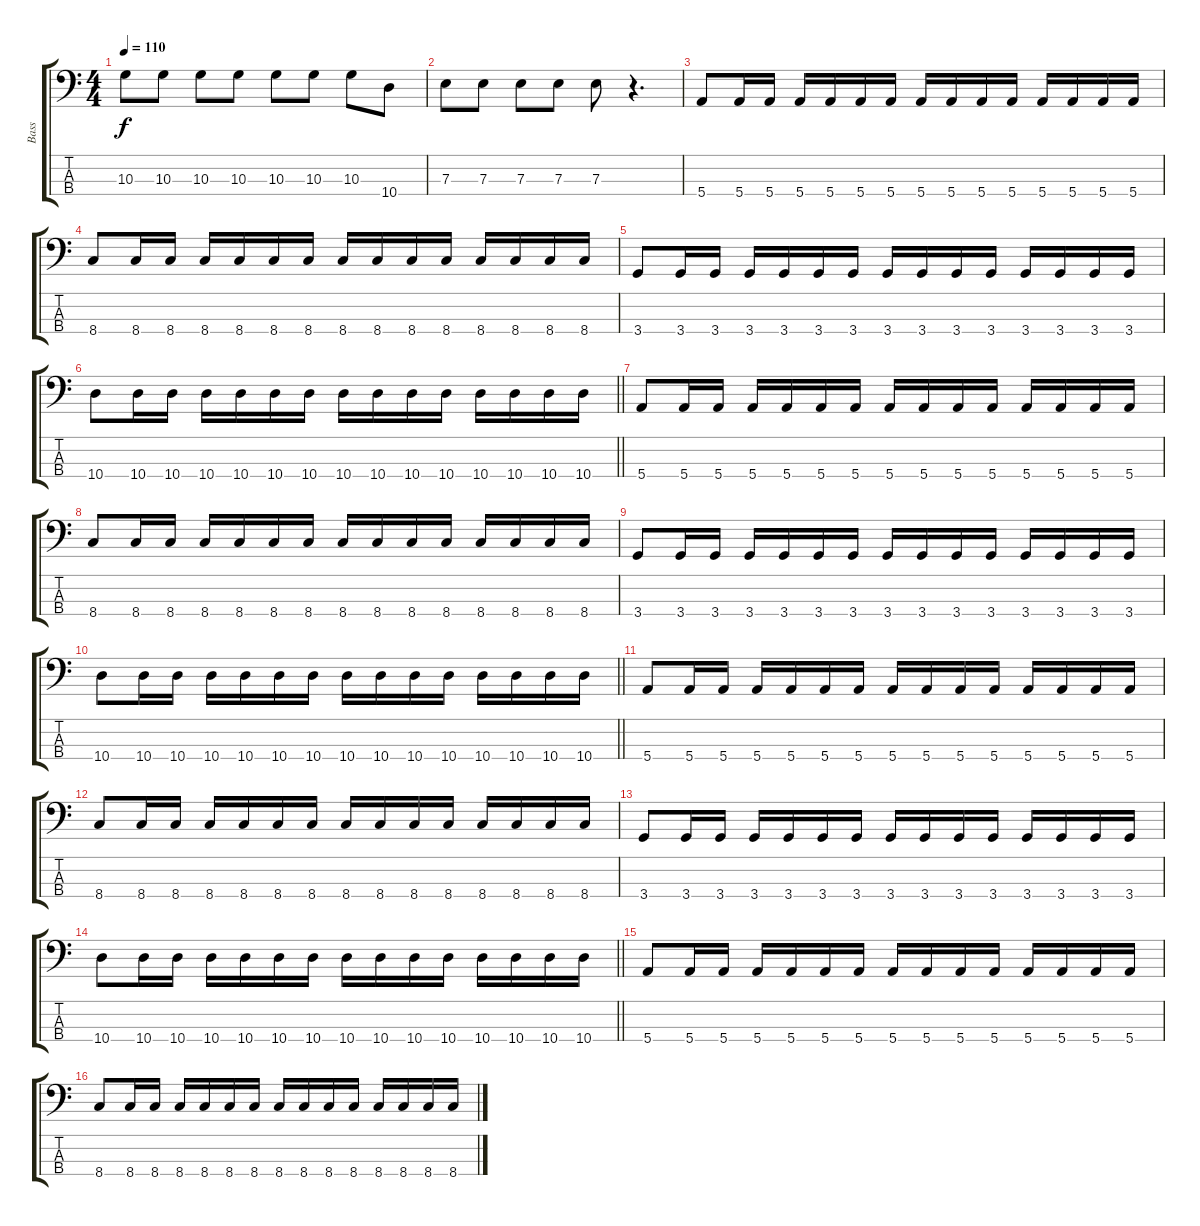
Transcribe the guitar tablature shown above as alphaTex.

\track ("Bass" "Bass") {instrument electricbassfinger}
\staff {score tabs}
\tuning (G2 D2 A1 E1) {hide}
\ts (4 4)
\tempo 110
\clef f4
\ks c
10.3.8{dy f} 10.3.8 10.3.8 10.3.8 10.3.8 10.3.8 10.3.8 10.4.8 |
7.3.8 7.3.8 7.3.8 7.3.8 7.3.8 r.4{d} |
5.4.8 5.4.16 5.4.16 5.4.16 5.4.16 5.4.16 5.4.16 5.4.16 5.4.16 5.4.16 5.4.16 5.4.16 5.4.16 5.4.16 5.4.16 |
8.4.8 8.4.16 8.4.16 8.4.16 8.4.16 8.4.16 8.4.16 8.4.16 8.4.16 8.4.16 8.4.16 8.4.16 8.4.16 8.4.16 8.4.16 |
3.4.8 3.4.16 3.4.16 3.4.16 3.4.16 3.4.16 3.4.16 3.4.16 3.4.16 3.4.16 3.4.16 3.4.16 3.4.16 3.4.16 3.4.16 |
\barLineRight lightlight
10.4.8 10.4.16 10.4.16 10.4.16 10.4.16 10.4.16 10.4.16 10.4.16 10.4.16 10.4.16 10.4.16 10.4.16 10.4.16 10.4.16 10.4.16 |
5.4.8 5.4.16 5.4.16 5.4.16 5.4.16 5.4.16 5.4.16 5.4.16 5.4.16 5.4.16 5.4.16 5.4.16 5.4.16 5.4.16 5.4.16 |
8.4.8 8.4.16 8.4.16 8.4.16 8.4.16 8.4.16 8.4.16 8.4.16 8.4.16 8.4.16 8.4.16 8.4.16 8.4.16 8.4.16 8.4.16 |
3.4.8 3.4.16 3.4.16 3.4.16 3.4.16 3.4.16 3.4.16 3.4.16 3.4.16 3.4.16 3.4.16 3.4.16 3.4.16 3.4.16 3.4.16 |
\barLineRight lightlight
10.4.8 10.4.16 10.4.16 10.4.16 10.4.16 10.4.16 10.4.16 10.4.16 10.4.16 10.4.16 10.4.16 10.4.16 10.4.16 10.4.16 10.4.16 |
5.4.8 5.4.16 5.4.16 5.4.16 5.4.16 5.4.16 5.4.16 5.4.16 5.4.16 5.4.16 5.4.16 5.4.16 5.4.16 5.4.16 5.4.16 |
8.4.8 8.4.16 8.4.16 8.4.16 8.4.16 8.4.16 8.4.16 8.4.16 8.4.16 8.4.16 8.4.16 8.4.16 8.4.16 8.4.16 8.4.16 |
3.4.8 3.4.16 3.4.16 3.4.16 3.4.16 3.4.16 3.4.16 3.4.16 3.4.16 3.4.16 3.4.16 3.4.16 3.4.16 3.4.16 3.4.16 |
\barLineRight lightlight
10.4.8 10.4.16 10.4.16 10.4.16 10.4.16 10.4.16 10.4.16 10.4.16 10.4.16 10.4.16 10.4.16 10.4.16 10.4.16 10.4.16 10.4.16 |
5.4.8 5.4.16 5.4.16 5.4.16 5.4.16 5.4.16 5.4.16 5.4.16 5.4.16 5.4.16 5.4.16 5.4.16 5.4.16 5.4.16 5.4.16 |
8.4.8 8.4.16 8.4.16 8.4.16 8.4.16 8.4.16 8.4.16 8.4.16 8.4.16 8.4.16 8.4.16 8.4.16 8.4.16 8.4.16 8.4.16
